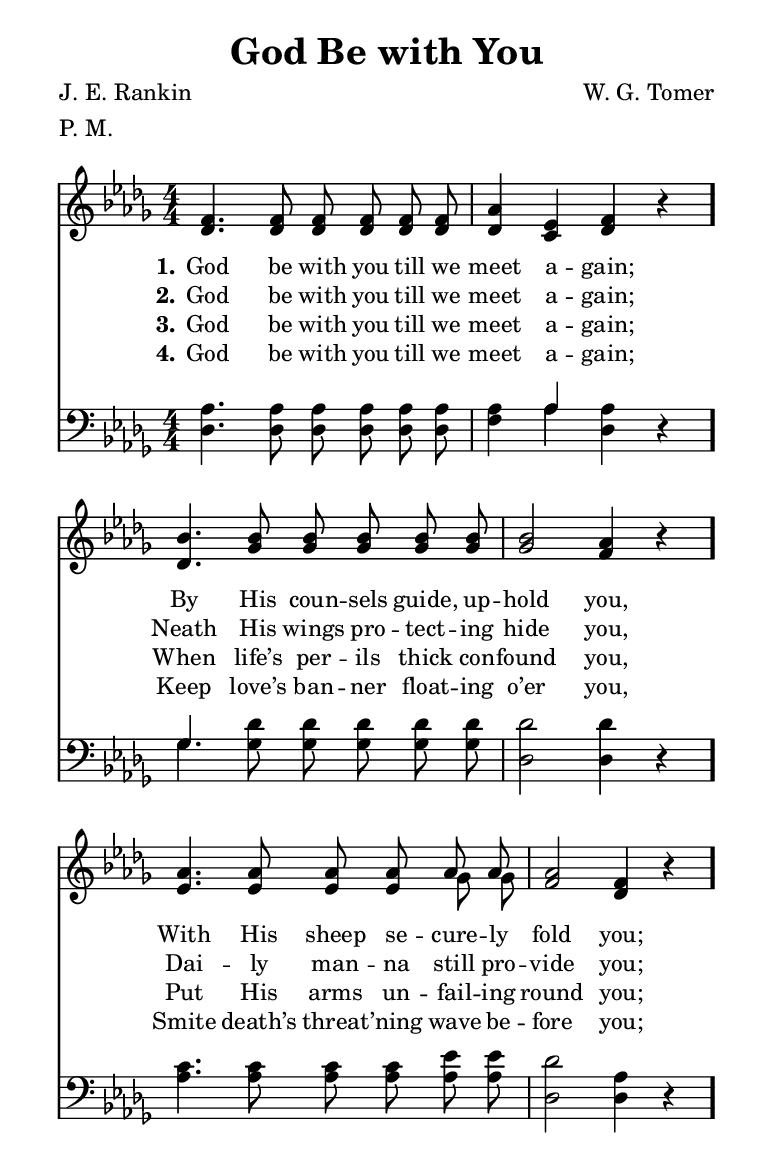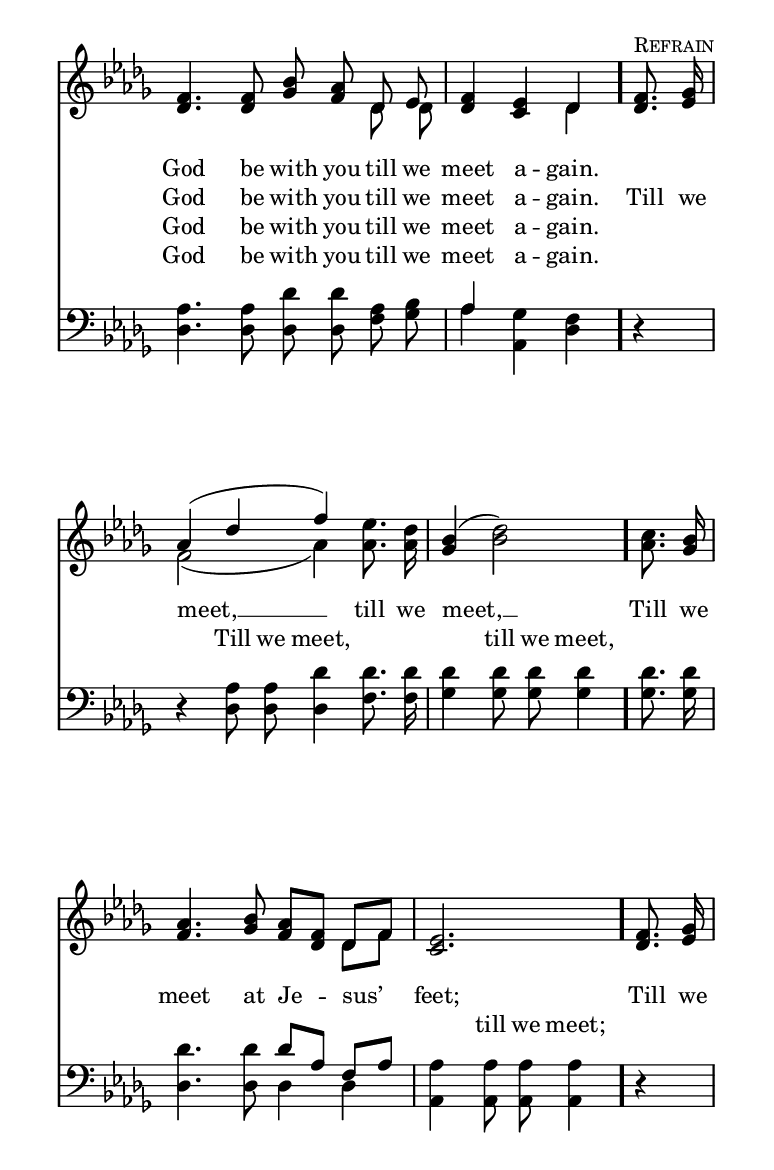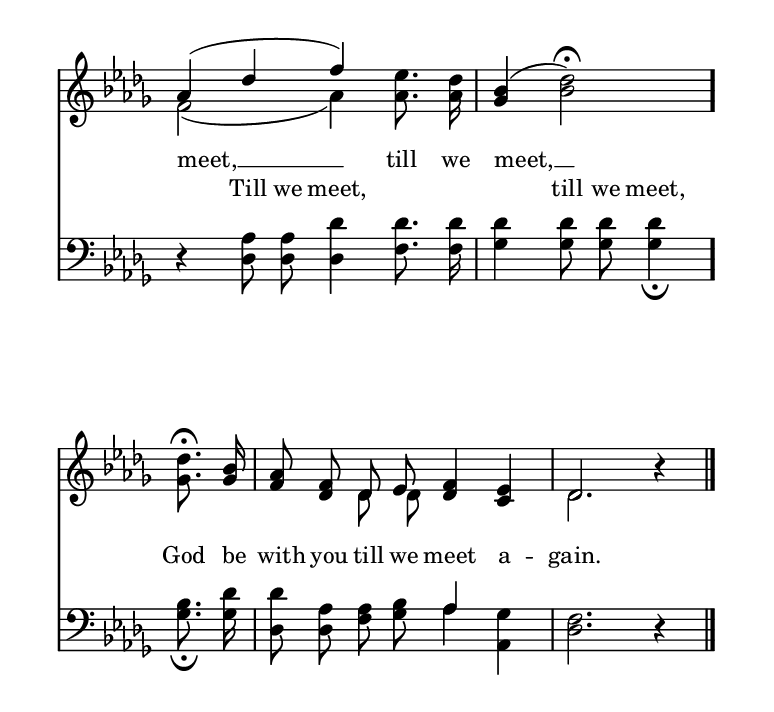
\include "common/global.ily"
\paper {
  \include "common/paper.ily"
  ragged-last-bottom = ##t
  page-count = #(cond (is-eogsized 2) (#t #f))
  system-count = #(cond (is-eogsized 7) (#t #f))
  systems-per-page = #(cond (is-eogsized 5) (#t #f))
}

\header{
  hymnnumber = "159"
  title = "God Be with You"
  tunename = ""
  meter = "P. M."
  poet = "J. E. Rankin"
  composer = "W. G. Tomer"
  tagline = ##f
}

ta = { \tempo 4=80 }
tb = { \tempo 4=40 }

global = {
  \include "common/overrides.ily"
  \override Staff.TimeSignature.style = #'numbered
  \time 4/4
  \override Score.MetronomeMark.transparent = ##t % hide all fermata changes too
  \ta
  \key des \major
  \autoBeamOff
}

notesSoprano = {
\global
\relative c' {

  f4. f8 f f f f | aes4 ees f r4 |
  bes4. bes8 bes bes bes bes | bes2 aes4 r4 |
  aes4. aes8 aes aes aes aes | aes2 f4 r4 |
  f4. f8 bes aes des, ees | f4 ees des

  << s^\markup { \small \caps "Refrain" }
  { f8. ges16 | aes4( des f) ees8. des16 | bes4( des2) } >>
  c8. bes16 | aes4. bes8 aes[ f] des[ f] | ees2.
  f8. ges16 | aes4( des f) ees8. des16 | bes4( des2) \fermata
  des8. \fermata bes16 | aes8 f des ees f4 ees | des2. r4

  \bar "|."

}
}

notesAlto = {
\global
\relative e' {

  des4. des8 des des des des | des4 c des r |
  des4. ges8 ges ges ges ges | ges2 f4 r |
  ees4. ees8 ees ees ges ges | f2 des4 r |
  des4. des8 ges f des des | des4 c des

  des8. ees16 | f2( aes4) aes8. aes16 | ges4( bes2)
  aes8. ges16 | f4. ges8 f[ des] des[ f] | c2.
  des8. ees16 | f2( aes4) aes8. aes16 | ges4( bes2)
  ges8. ges16 | f8 des des des des4 c | des2. r4

}
}

notesTenor = {
\global
\relative a {

  aes4. aes8 aes aes aes aes | aes4 aes aes r |
  ges4. des'8 des des des des | des2 des4 r |
  c4. c8 c c ees ees | des2 aes4 r |
  aes4. aes8 des des aes bes | aes4 ges f

  r4 | r4 aes8 aes des4 des8. des16 | des4 des8 des des4
  des8. des16 | des4. des8 des[ aes] f[ aes] | aes4 aes8 aes8 aes4
  r4 | r4 aes8 aes des4 des8. des16 | des4 des8 des des4
  bes8. des16 | des8 aes aes bes aes4 ges | f2. r4

}
}

notesBass = {
\global
\relative f {

  des4. des8 des des des des | f4 aes des, r |
  ges4. ges8 ges ges ges ges | des2 des4 r |
  aes'4. aes8 aes aes aes aes | des,2 des4 r |
  des4. des8 des des f ges | aes4 aes, des

  r4 | r des8 des des4 f8. f16 | ges4 ges8 ges ges4
  ges8. ges16 | des4. des8 des4 des | aes4 aes8 aes aes4 r4 |
  r4 des8 des des4 f8. f16 | ges4 ges8 ges \tb ges4_\fermata
  ges8._\fermata \ta ges16 | des8 des f ges aes4 aes, | des2. r4

}
}

Refrain = \lyricmode {

Till we meet, __ till we meet, __  \bar "."
Till we meet at Je -- sus’ feet; \bar "."
Till we meet, __ till we meet, __ \bar "."
God be with you till we meet a -- gain. \bar "."

}

wordsA = \lyricmode {
\set stanza = "1."

God be with you till we meet a -- gain; \bar "."
By His coun -- sels guide, up -- hold you, \bar "."
With His sheep se -- cure -- ly fold you; \bar "."
God be with you till we meet a -- gain. \bar "."

}

wordsB = \lyricmode {
\set stanza = "2."

God be with you till we meet a -- gain;
Neath His wings pro -- tect -- ing hide you,
Dai -- ly man -- na still pro -- vide you;
God be with you till we meet a -- gain.

\Refrain

}

wordsC = \lyricmode {
\set stanza = "3."

God be with you till we meet a -- gain;
When life’s per -- ils thick con -- found you,
Put His arms un -- fail -- ing round you;
God be with you till we meet a -- gain.

}

wordsD = \lyricmode {
\set stanza = "4."

God be with you till we meet a -- gain;
Keep love’s ban -- ner float -- ing o’er you,
Smite death’s threat -- ’ning wave be -- fore you;
God be with you till we meet a -- gain.

}

underWords = \lyricmode {

{ \repeat unfold 34 { \skip 4 } }
Till we meet,
{ \repeat unfold 3 { \skip 4 } }
till we meet,
{ \repeat unfold 7 { \skip 4 } }
till we meet;
Till we meet,
{ \repeat unfold 3 { \skip 4 } }
till we meet,

}

\score {
  \context ChoirStaff <<
    \context Staff = upper <<
      \set Staff.autoBeaming = ##f
      \set ChoirStaff.systemStartDelimiter = #'SystemStartBar
      \set ChoirStaff.printPartCombineTexts = ##f
      \partcombine #'(2 . 9) \notesSoprano \notesAlto
      \context NullVoice = sopranos { \voiceOne << \notesSoprano >> }
      \context Lyrics = one   \lyricsto sopranos \wordsA
      \context Lyrics = two   \lyricsto sopranos \wordsB
      \context Lyrics = three \lyricsto sopranos \wordsC
      \context Lyrics = four  \lyricsto sopranos \wordsD
    >>
    \context Staff = men <<
      \set Staff.autoBeaming = ##f
      \clef bass
      \set ChoirStaff.printPartCombineTexts = ##f
      \partcombine #'(2 . 9) \notesTenor \notesBass
      \context NullVoice = tenors { \voiceOne << \notesTenor >> }
    >>
    \context Lyrics = three \lyricsto tenors \underWords
  >>
  \layout {
    \include "common/layout.ily"
  }
  \midi{
    \include "common/midi.ily"
  }
}

\version "2.19.49"  % necessary for upgrading to future LilyPond versions.

% vi:set et ts=2 sw=2 ai nocindent syntax=lilypond:
